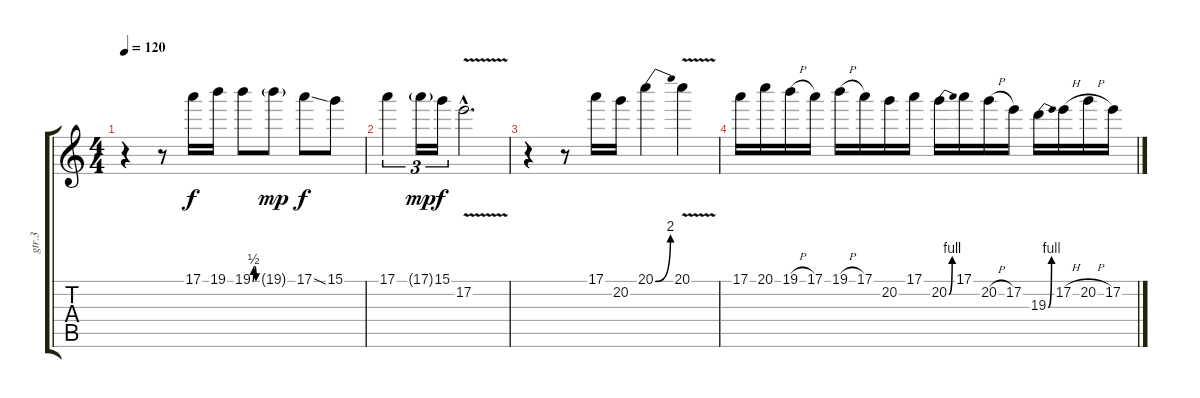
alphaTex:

\track ("gtr.3" "gtr.3") {instrument distortionguitar}
\staff {score tabs}
\tuning (E4 B3 G3 D3 A2 E2) {hide}
\ts (4 4)
\tempo 120
\clef g2
\ks c
r.4{dy mp volume 13} r.8 17.1.16{dy f} 19.1.16 19.1{be (custom 0 0 15 2 30 2 45 0 60 0)}.8 19.1{g}.8{dy mp} 17.1{ss}.8{dy f} 15.1.8 |
17.1.4{tu (3 2) volume 10} 17.1{g}.16{tu (3 2) dy mp} 15.1.16{tu (3 2) dy f} 17.2{v hac}.2{d} |
r.4{volume 5} r.8 17.1.16 20.2.16 20.1{be (bend 0 0 60 8)}.4 20.1{v}.4 |
17.1.16{volume 0} 20.1.16 19.1{h}.16 17.1.16 19.1{h}.16 17.1.16 20.2.16 17.1.16 20.2{be (bend 0 0 60 4)}.16 17.1.16 20.2{h}.16 17.2.16 19.3{be (bend 0 0 60 4)}.16 17.2{h}.16 20.2{h}.16 17.2.16
